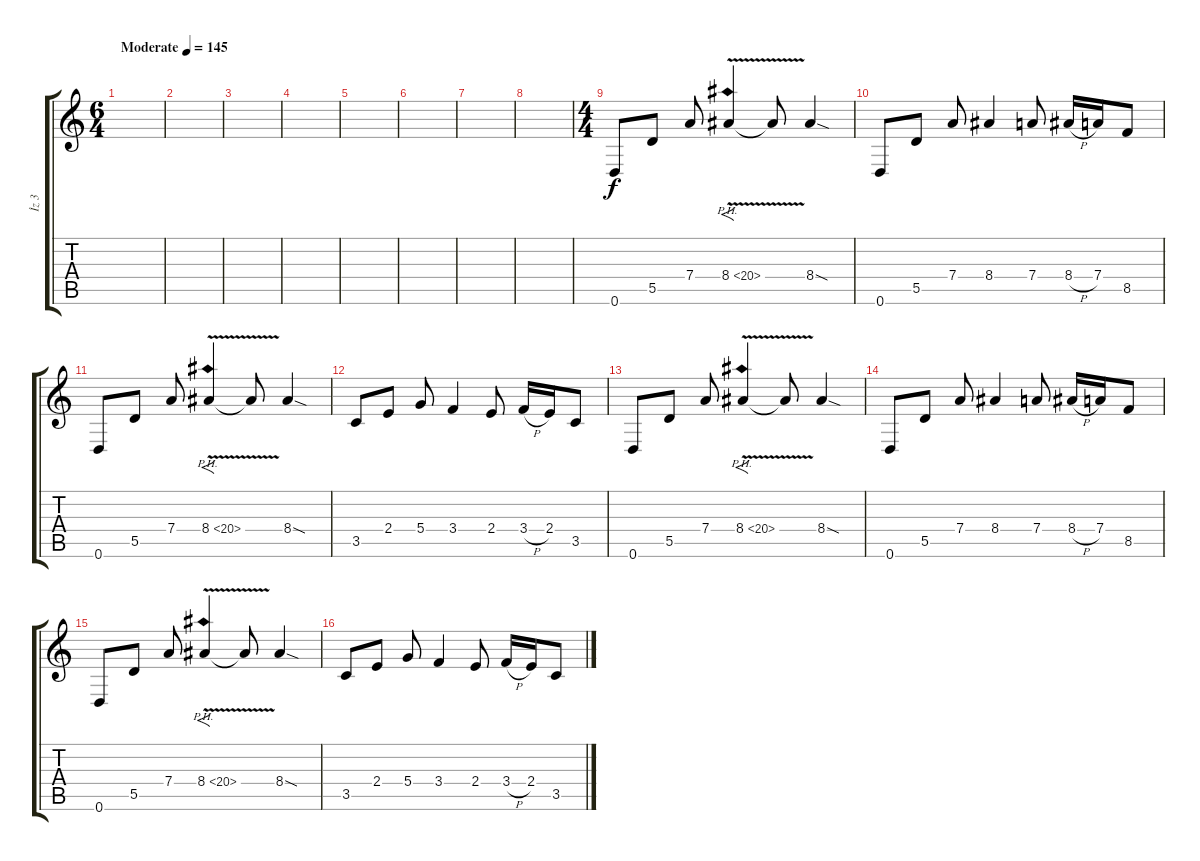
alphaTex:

\track ("İz 3" "İz 3") {instrument distortionguitar}
\staff {score tabs}
\tuning (E4 B3 G3 D3 A2 D2) {hide}
\ts (6 4)
\tempo (145 "Moderate")
\clef g2
\ks c
|
|
|
|
|
|
|
|
\ts (4 4)
0.6.8 5.5.8 7.4.8 8.4{ph 12 v}.4{f} 8.4{t}.8 8.4{sod}.4 |
0.6.8 5.5.8 7.4.8 8.4.4 7.4.8 8.4{h}.16 7.4.16 8.5.8 |
0.6.8 5.5.8 7.4.8 8.4{ph 12 v}.4{f} 8.4{t}.8 8.4{sod}.4 |
3.5.8 2.4.8 5.4.8 3.4.4 2.4.8 3.4{h}.16 2.4.16 3.5.8 |
0.6.8 5.5.8 7.4.8 8.4{ph 12 v}.4{f} 8.4{t}.8 8.4{sod}.4 |
0.6.8 5.5.8 7.4.8 8.4.4 7.4.8 8.4{h}.16 7.4.16 8.5.8 |
0.6.8 5.5.8 7.4.8 8.4{ph 12 v}.4{f} 8.4{t}.8 8.4{sod}.4 |
3.5.8 2.4.8 5.4.8 3.4.4 2.4.8 3.4{h}.16 2.4.16 3.5.8
